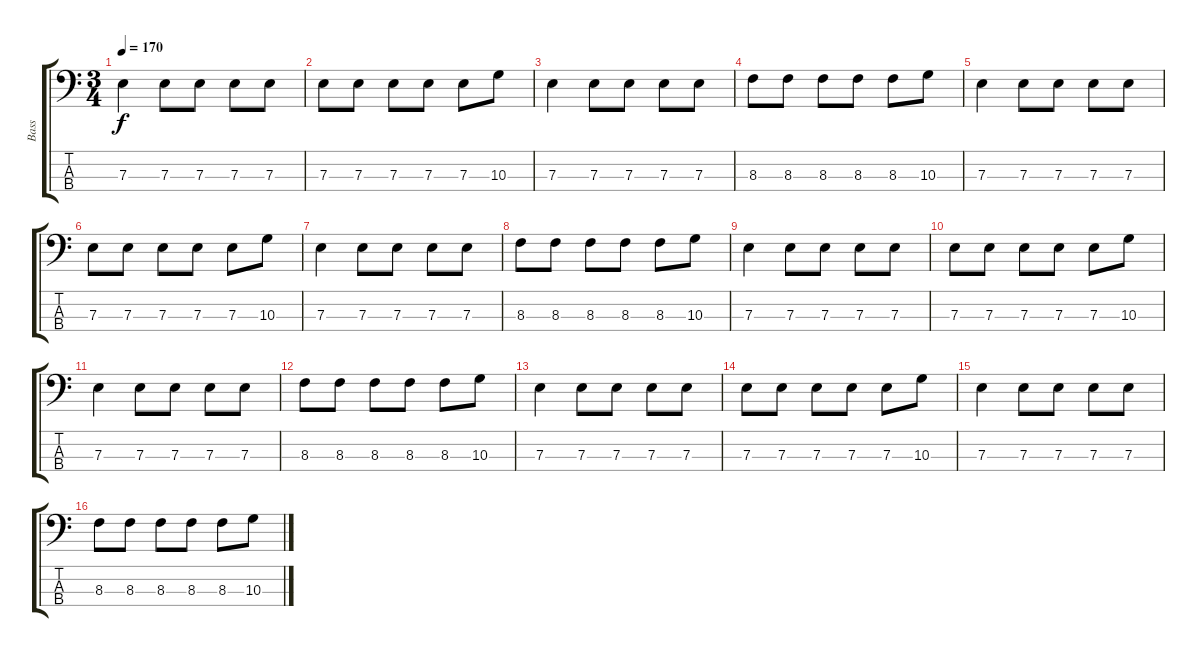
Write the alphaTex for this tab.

\track ("Bass" "Bass") {instrument electricbassfinger}
\staff {score tabs}
\tuning (G2 D2 A1 E1) {hide}
\ts (3 4)
\tempo 170
\clef f4
\ks c
7.3.4{dy f} 7.3.8 7.3.8 7.3.8 7.3.8 |
7.3.8 7.3.8 7.3.8 7.3.8 7.3.8 10.3.8 |
7.3.4 7.3.8 7.3.8 7.3.8 7.3.8 |
8.3.8 8.3.8 8.3.8 8.3.8 8.3.8 10.3.8 |
7.3.4 7.3.8 7.3.8 7.3.8 7.3.8 |
7.3.8 7.3.8 7.3.8 7.3.8 7.3.8 10.3.8 |
7.3.4 7.3.8 7.3.8 7.3.8 7.3.8 |
8.3.8 8.3.8 8.3.8 8.3.8 8.3.8 10.3.8 |
7.3.4 7.3.8 7.3.8 7.3.8 7.3.8 |
7.3.8 7.3.8 7.3.8 7.3.8 7.3.8 10.3.8 |
7.3.4 7.3.8 7.3.8 7.3.8 7.3.8 |
8.3.8 8.3.8 8.3.8 8.3.8 8.3.8 10.3.8 |
7.3.4 7.3.8 7.3.8 7.3.8 7.3.8 |
7.3.8 7.3.8 7.3.8 7.3.8 7.3.8 10.3.8 |
7.3.4 7.3.8 7.3.8 7.3.8 7.3.8 |
8.3.8 8.3.8 8.3.8 8.3.8 8.3.8 10.3.8
